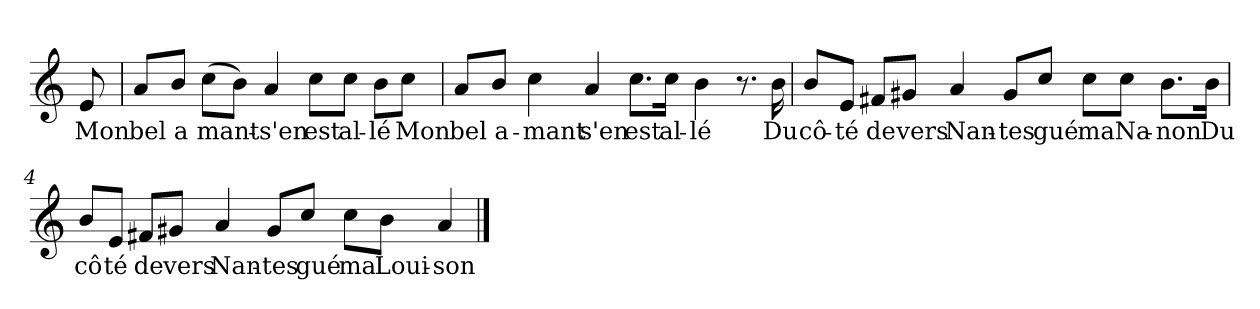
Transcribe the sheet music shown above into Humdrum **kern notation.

**kern	**text
*part1	*part1
*staff1	*staff1
*clefG2	*
*k[]	*
*C:	*
=	=
!	!LO:LY:b
8e/	Mon
=1	=1
!	!LO:LY:b
8a/L	bel
!	!LO:LY:b
8b/J	a
!	!LO:LY:b
(>8cc\L	mant-
8b\J)	.
!	!LO:LY:b
4a/	-s'en
!	!LO:LY:b
8cc\L	est
!	!LO:LY:b
8cc\J	al-
!	!LO:LY:b
8b\L	-lé
!	!LO:LY:b
8cc\J	Mon
=2	=2
!	!LO:LY:b
8a/L	bel
!	!LO:LY:b
8b/J	a-
!	!LO:LY:b
4cc\	-mant
!	!LO:LY:b
4a/	s'en
!	!LO:LY:b
8.cc\L	est
!	!LO:LY:b
16cc\Jk	al-
!	!LO:LY:b
4b\	-lé
8.r	.
!	!LO:LY:b
16b\	Du
!!LO:LB:g=z
=3	=3
!	!LO:LY:b
8b/L	cô-
!	!LO:LY:b
8e/J	-té
!	!LO:LY:b
8f#X/L	de
!	!LO:LY:b
8g#X/J	vers
!	!LO:LY:b
4a/	Nan-
!	!LO:LY:b
8g#/L	-tes
!	!LO:LY:b
8cc/J	gué
!	!LO:LY:b
8cc\L	ma
!	!LO:LY:b
8cc\J	Na-
!	!LO:LY:b
8.b\L	-non
!	!LO:LY:b
16b\Jk	Du
=4	=4
!	!LO:LY:b
8b/L	cô
!	!LO:LY:b
8e/J	té
!	!LO:LY:b
8f#X/L	de
!	!LO:LY:b
8g#X/J	vers
!	!LO:LY:b
4a/	Nan-
!	!LO:LY:b
8g#/L	-tes
!	!LO:LY:b
8cc/J	gué
!	!LO:LY:b
8cc\L	ma
!	!LO:LY:b
8b\J	Loui-
!	!LO:LY:b
4a/	-son
==	==
*-	*-
